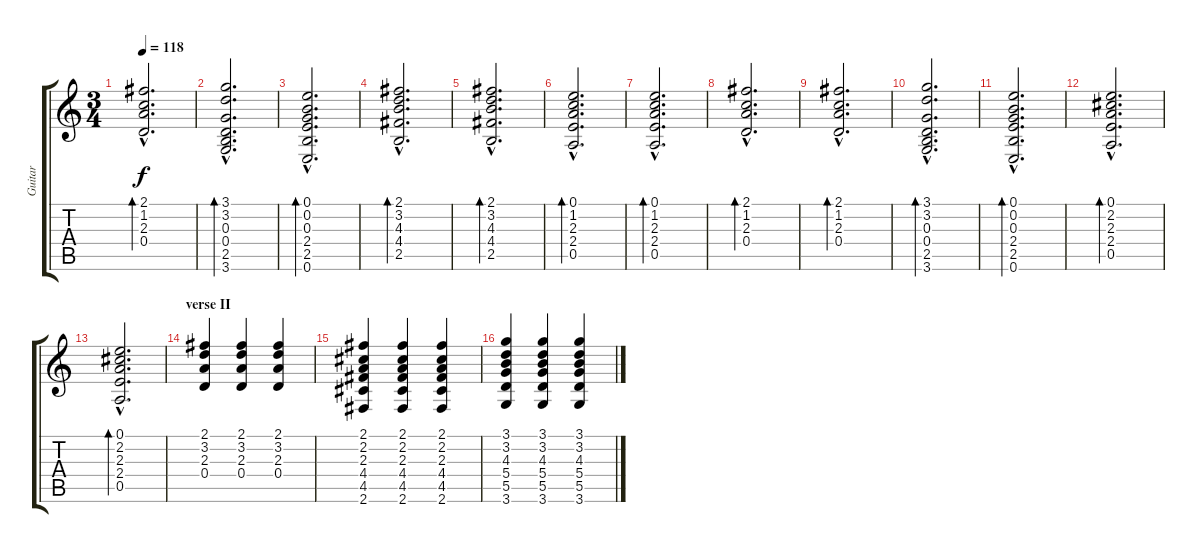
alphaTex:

\track ("Guitar" "Guitar") {instrument acousticguitarsteel}
\staff {score tabs}
\tuning (E4 B3 G3 D3 A2 E2) {hide}
\ts (3 4)
\tempo 118
\clef g2
\ks c
(2.1{hac} 1.2{hac} 2.3{hac} 0.4{hac}).2{d bd 60 dy f} |
(3.1{hac} 3.2{hac} 0.3{hac} 0.4{hac} 2.5{hac} 3.6{hac}).2{d bd 120} |
(0.1{hac} 0.2{hac} 0.3{hac} 2.4{hac} 2.5{hac} 0.6{hac}).2{d bd 120} |
(2.1{hac} 3.2{hac} 4.3{hac} 4.4{hac} 2.5{hac}).2{d bd 120} |
(2.1{hac} 3.2{hac} 4.3{hac} 4.4{hac} 2.5{hac}).2{d bd 120} |
(0.1{hac} 1.2{hac} 2.3{hac} 2.4{hac} 0.5{hac}).2{d bd 120} |
(0.1{hac} 1.2{hac} 2.3{hac} 2.4{hac} 0.5{hac}).2{d bd 120} |
(2.1{hac} 1.2{hac} 2.3{hac} 0.4{hac}).2{d bd 120} |
(2.1{hac} 1.2{hac} 2.3{hac} 0.4{hac}).2{d bd 120} |
(3.1{hac} 3.2{hac} 0.3{hac} 0.4{hac} 2.5{hac} 3.6{hac}).2{d bd 120} |
(0.1{hac} 0.2{hac} 0.3{hac} 2.4{hac} 2.5{hac} 0.6{hac}).2{d bd 120} |
(0.1{hac} 2.2{hac} 2.3{hac} 2.4{hac} 0.5{hac}).2{d bd 120} |
(0.1{hac} 2.2{hac} 2.3{hac} 2.4{hac} 0.5{hac}).2{d bd 120} |
\section ("" "verse II")
(2.1 3.2 2.3 0.4).4 (2.1 3.2 2.3 0.4).4 (2.1 3.2 2.3 0.4).4 |
(2.1 2.2 2.3 4.4 4.5 2.6).4 (2.1 2.2 2.3 4.4 4.5 2.6).4 (2.1 2.2 2.3 4.4 4.5 2.6).4 |
(3.1 3.2 4.3 5.4 5.5 3.6).4 (3.1 3.2 4.3 5.4 5.5 3.6).4 (3.1 3.2 4.3 5.4 5.5 3.6).4
